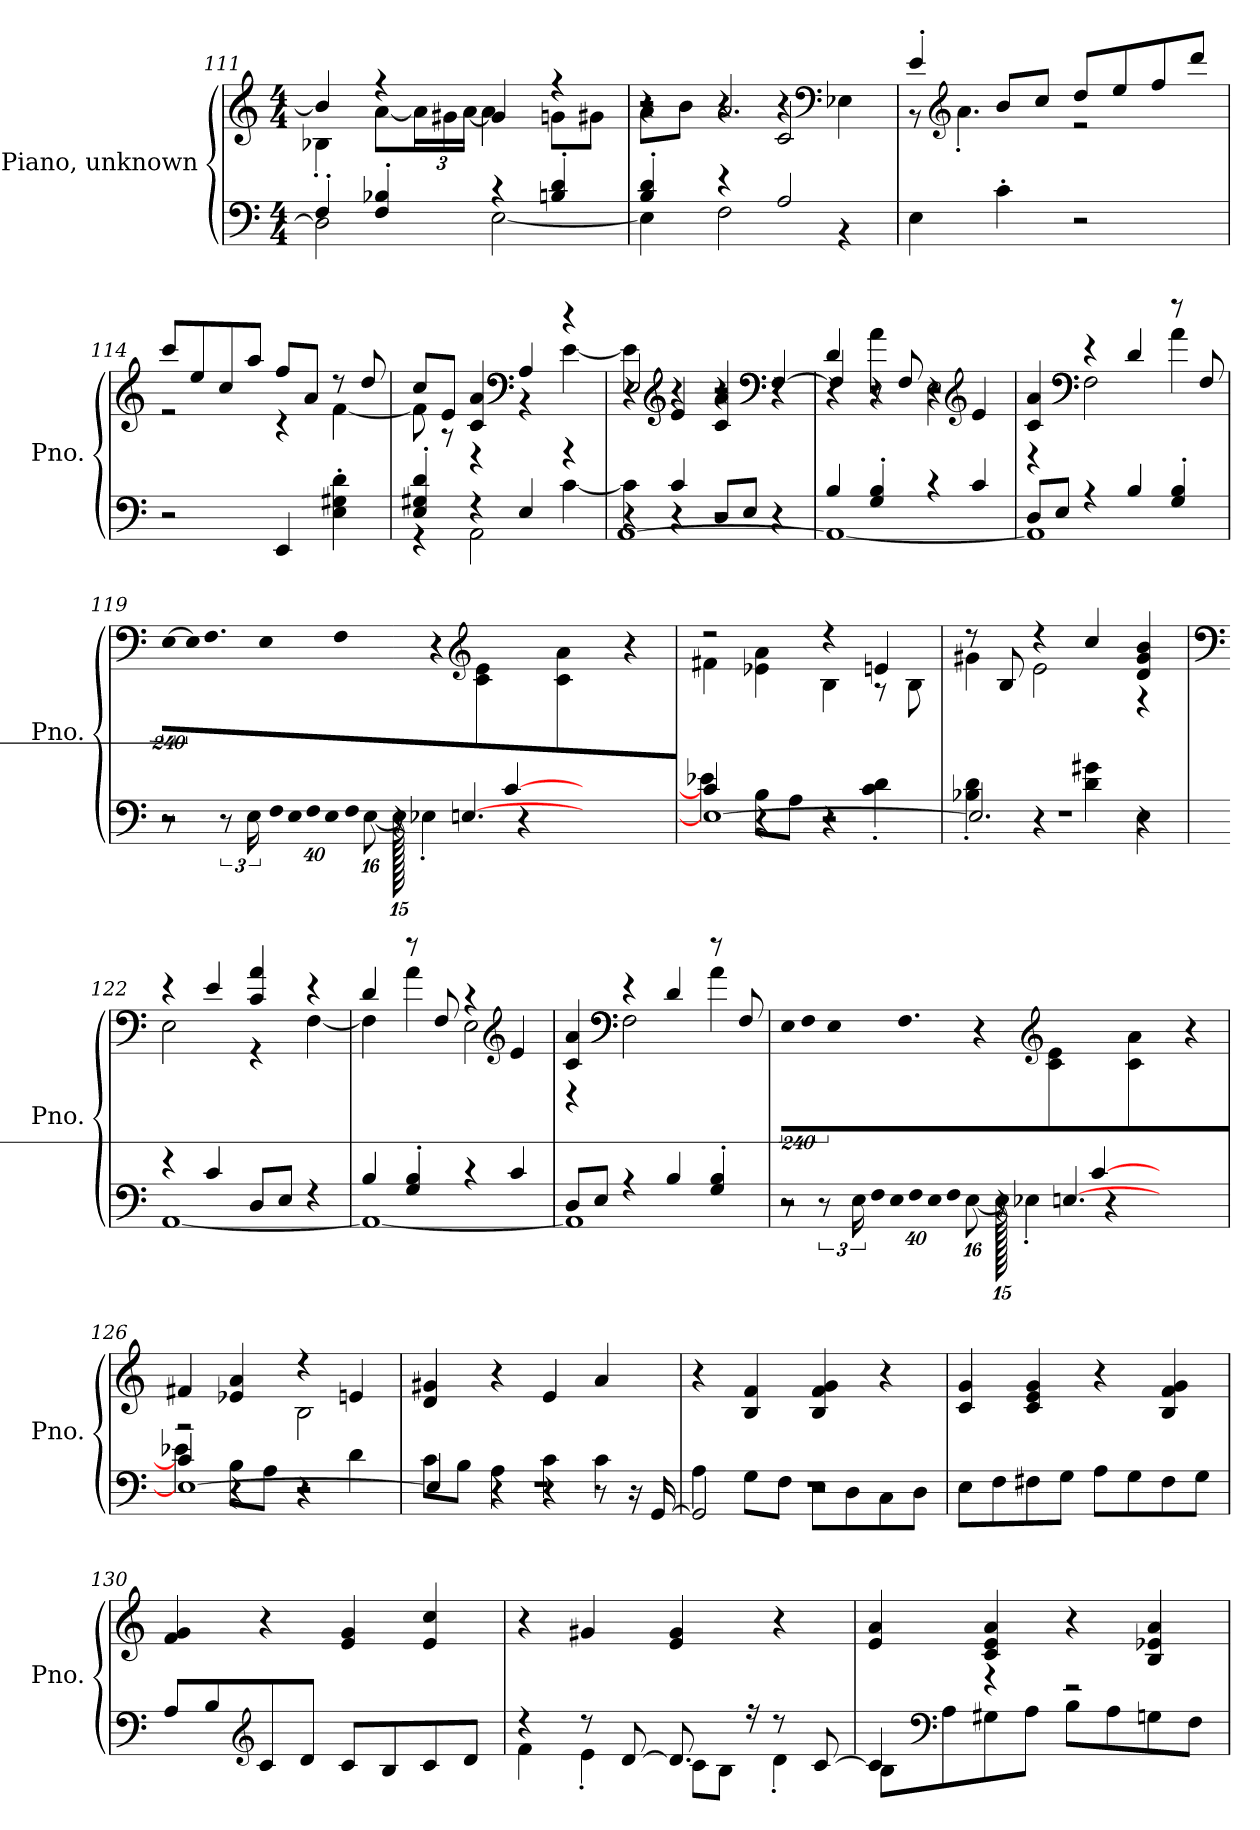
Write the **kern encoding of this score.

**kern	**kern
*part1	*part1
*staff2	*staff1
*I"Piano, unknown	*
*I'Pno.	*
!!LO:LB:g=z
*clefF4	*clefG2
*k[]	*k[]
*M4/4	*M4/4
=111	=111
*^	*^
4F'/	2D\]	4b-/]	4B-X'\
4F/' 4B-X/'	.	4r	[8a\L
*	*	*	*Xbrackettup
.	.	.	24a\L]
.	.	.	24g#X\
.	.	.	[24a\JJ
4r	[2E\	4g#/	4a\]
4Bn/' 4d/'	.	4r	8gn\L
.	.	.	8g#X\J
=112	=112	=112	=112
*	*	*	*^
4B/' 4d/'	4E\]	4r	8a\L	2r
.	.	.	8b\J	.
4r	2F\	2.a/	4r	.
2A/	.	.	4r	2c/
*	*	*clefF4	*	*
.	4r	.	4E-X\	.
*v	*v	*	*	*
*	*	*v	*v
=113	=113	=113
4E\	4e'/	8r
*	*clefG2	*
.	.	4.a'\
4c'\	8b/L	.
.	8cc/J	.
2r	8dd/L	2r
.	8ee/	.
.	8ff/	.
.	8ddd/J	.
=114	=114	=114
2r	8ccc/L	2r
.	8ee/	.
.	8cc/	.
.	8aa/J	.
4EE/	8ff/L	4r
.	8a/J	.
4E\' 4G#X\' 4d\'	8r	[4f\
.	8dd/	.
!!LO:PB:g=z	!!
=115	=115	=115
*^	*	*
4E/' 4G#X/' 4d/'	4r	8cc/L	8f\]
.	.	8e/J	8r
4r	2AA\	4c/ 4a/	4r
*	*	*clefF4	*
4E/	.	4A/	4r
4r	[4c\	4r	[4e\
=116	=116	=116	=116
*	*^	*	*^
4r	4c\]	[1AA	4r	4e\]	2E/
*	*	*	*clefG2	*	*
4c/	4r	.	4e/	4r	.
8D/L	2r	.	4c/ 4a/	2r	4r
8E/J	.	.	.	.	.
*	*	*	*clefF4	*	*
4r	.	.	4r	.	[4F/
*	*v	*v	*	*	*
=117	=117	=117	=117	=117
4B/	1AA_	4d/	4r	4F/]
4G/' 4B/'	.	8r	4a\	4r
.	.	8F/	.	.
4r	.	4r	2E\	2r
*	*	*clefG2	*	*
4c/	.	4e/	.	.
*	*	*	*v	*v
=118	=118	=118	=118
8D/L	1AA]	4c/ 4a/	4r
8E/J	.	.	.
*	*	*clefF4	*
4r	.	4r	2F\
4B/	.	4d/	.
4G/' 4B/'	.	8r	4a\
.	.	8F/	.
*	*	*v	*v
!!LO:LB:g=z
=119	=119	=119
*	*^	*
*	*	*	*brackettup
!	!	!	!LO:N:vis=16
2r	8r	2r	[1920%137E\LL
!	!	!	!LO:N:vis=64
.	.	.	960%17E\KL]
!	!	!	!LO:N:vis=32.
.	.	.	1920%103F\
.	12r	.	.
!	!	!	!LO:N:vis=32
.	.	.	640%23E\
!	!	!	!LO:N:vis=32
.	.	.	640%23F\JJJ
.	24E\	.	.
!	!	!	!LO:N:vis=32
.	.	.	640%23r
*	*	*	*clefG2
*	*Xbrackettup	*	*
!	!LO:N:vis=32	!	!
.	640%23F\LLL	.	.
.	.	.	4c/ 4e/
!	!LO:N:vis=32	!	!
.	640%23E\	.	.
!	!LO:N:vis=32	!	!
.	640%23F\	.	.
!	!LO:N:vis=32	!	!
.	640%23E\	.	.
!	!LO:N:vis=32	!	!
.	640%23F\J	.	.
.	[128%9E\	.	.
4r	960E\]	8r	.
.	.	.	4c/ 4a/
.	4E-X'\	.	.
.	.	[4.En/	.
[4c/	.	.	.
.	.	.	4r
.	4r	.	.
960ryy	.	960ryy	.
.	.	.	1920ryy
=120	=120	=120	=120
*	*	*	*^
4c/]	4e-X\	1E_	2r	4f#X\
4r	8B\L	.	.	4e-X\ 4a\
.	8A\J	.	.	.
2r	4r	.	4r	4B\
.	4c\' 4d\'	.	4en/	8r
.	.	.	.	8B\
=121	=121	=121	=121	=121
1r	4B-X\' 4d\'	2.E/]	8r	4g#X\
.	.	.	8B/	.
.	4r	.	4r	2e\
.	4d\ 4g#X\	.	4cc/	.
.	4E\	4r	4d/ 4g#/ 4b/	4r
*v	*v	*v	*	*
=122	=122	=122
*	*clefF4	*
*^	*	*
4r	[1AA	4r	2E\
4c/	.	4e/	.
8D/L	.	4c/ 4a/	4r
8E/J	.	.	.
4r	.	4r	[4F\
!!LO:LB:g=z	!!
=123	=123	=123	=123
4B/	1AA_	4d/	4F\]
4G/' 4B/'	.	8r	4a\
.	.	8F/	.
4r	.	4r	2E\
*	*	*clefG2	*
4c/	.	4e/	.
=124	=124	=124	=124
8D/L	1AA]	4c/ 4a/	4r
8E/J	.	.	.
*	*	*clefF4	*
4r	.	4r	2F\
4B/	.	4d/	.
4G/' 4B/'	.	8r	4a\
.	.	8F/	.
*	*	*v	*v
=125	=125	=125
*	*^	*
!	!	!	!LO:N:vis=16
2r	8r	2r	1920%137E\LL
!	!	!	!LO:N:vis=16
.	.	.	1920%137F\
*	*brackettup	*	*
.	12r	.	.
!	!	!	!LO:N:vis=64
.	.	.	960%17E\KL
.	.	.	1920ryy
!	!	!	!LO:N:vis=32.
.	.	.	1920%103F\JJJ
.	24E\	.	.
!	!	!	!LO:N:vis=32
.	.	.	640%23r
*	*	*	*clefG2
*	*Xbrackettup	*	*
!	!LO:N:vis=32	!	!
.	640%23F\LLL	.	.
.	.	.	4c/ 4e/
!	!LO:N:vis=32	!	!
.	640%23E\	.	.
!	!LO:N:vis=32	!	!
.	640%23F\	.	.
!	!LO:N:vis=32	!	!
.	640%23E\	.	.
!	!LO:N:vis=32	!	!
.	640%23F\J	.	.
.	[128%9E\	.	.
4r	960E\]	8r	.
.	.	.	4c/ 4a/
.	4E-X'\	.	.
.	.	[4.En/	.
[4c/	.	.	.
.	.	.	4r
.	4r	.	.
960ryy	.	960ryy	.
.	.	.	1920ryy
=126	=126	=126	=126
*	*	*	*^
4c/]	4e-X\	1E_	4f#X/	2r
4r	8B\L	.	4e-X/ 4a/	.
.	8A\J	.	.	.
2r	4r	.	4r	2B\
.	4d\	.	4en/	.
*	*	*	*v	*v
!!LO:LB:g=z
=127	=127	=127	=127
1r	8c\L	4E/]	4d/ 4g#X/
.	8B\J	.	.
.	4A\	4r	4r
.	4c\	4r	4e/
.	4c\	8r	4a/
.	.	16r	.
.	.	[16GG/	.
=128	=128	=128	=128
1r	4A\	2GG/]	4r
.	8G\L	.	4B/ 4f/
.	8F\J	.	.
.	8E\L	2r	4B/ 4f/ 4g/
.	8D\	.	.
.	8C\	.	4r
.	8D\J	.	.
*v	*v	*v	*
=129	=129
8E\L	4c/ 4g/
8F\	.
8F#X\	4c/ 4e/ 4g/
8G\J	.
8A\L	4r
8G\	.
8F#\	4B/ 4f/ 4g/
8G\J	.
=130	=130
8A/L	4f/ 4g/
8B/	.
*clefG2	*
8c/	4r
8d/J	.
8c/L	4e/ 4g/
8B/	.
8c/	4e/ 4cc/
8d/J	.
!!LO:LB:g=z
=131	=131
*^	*
4r	4f\	4r
8r	4e'\	4g#X/
[8d/	.	.
8.d/]	8c\L	4e/ 4g#/
.	8B\J	.
16r	.	.
8r	4d'\	4r
[8c/	.	.
=132	=132	=132
4c/]	8B\L	4e/ 4a/
*clefF4	*	*
.	8A\	.
4r	8G#X\	4c/ 4e/ 4a/
.	8A\J	.
2r	8B\L	4r
.	8A\	.
.	8Gn\	4B/ 4e-X/ 4a/
.	8F\J	.
*v	*v	*
=	=
*-	*-
